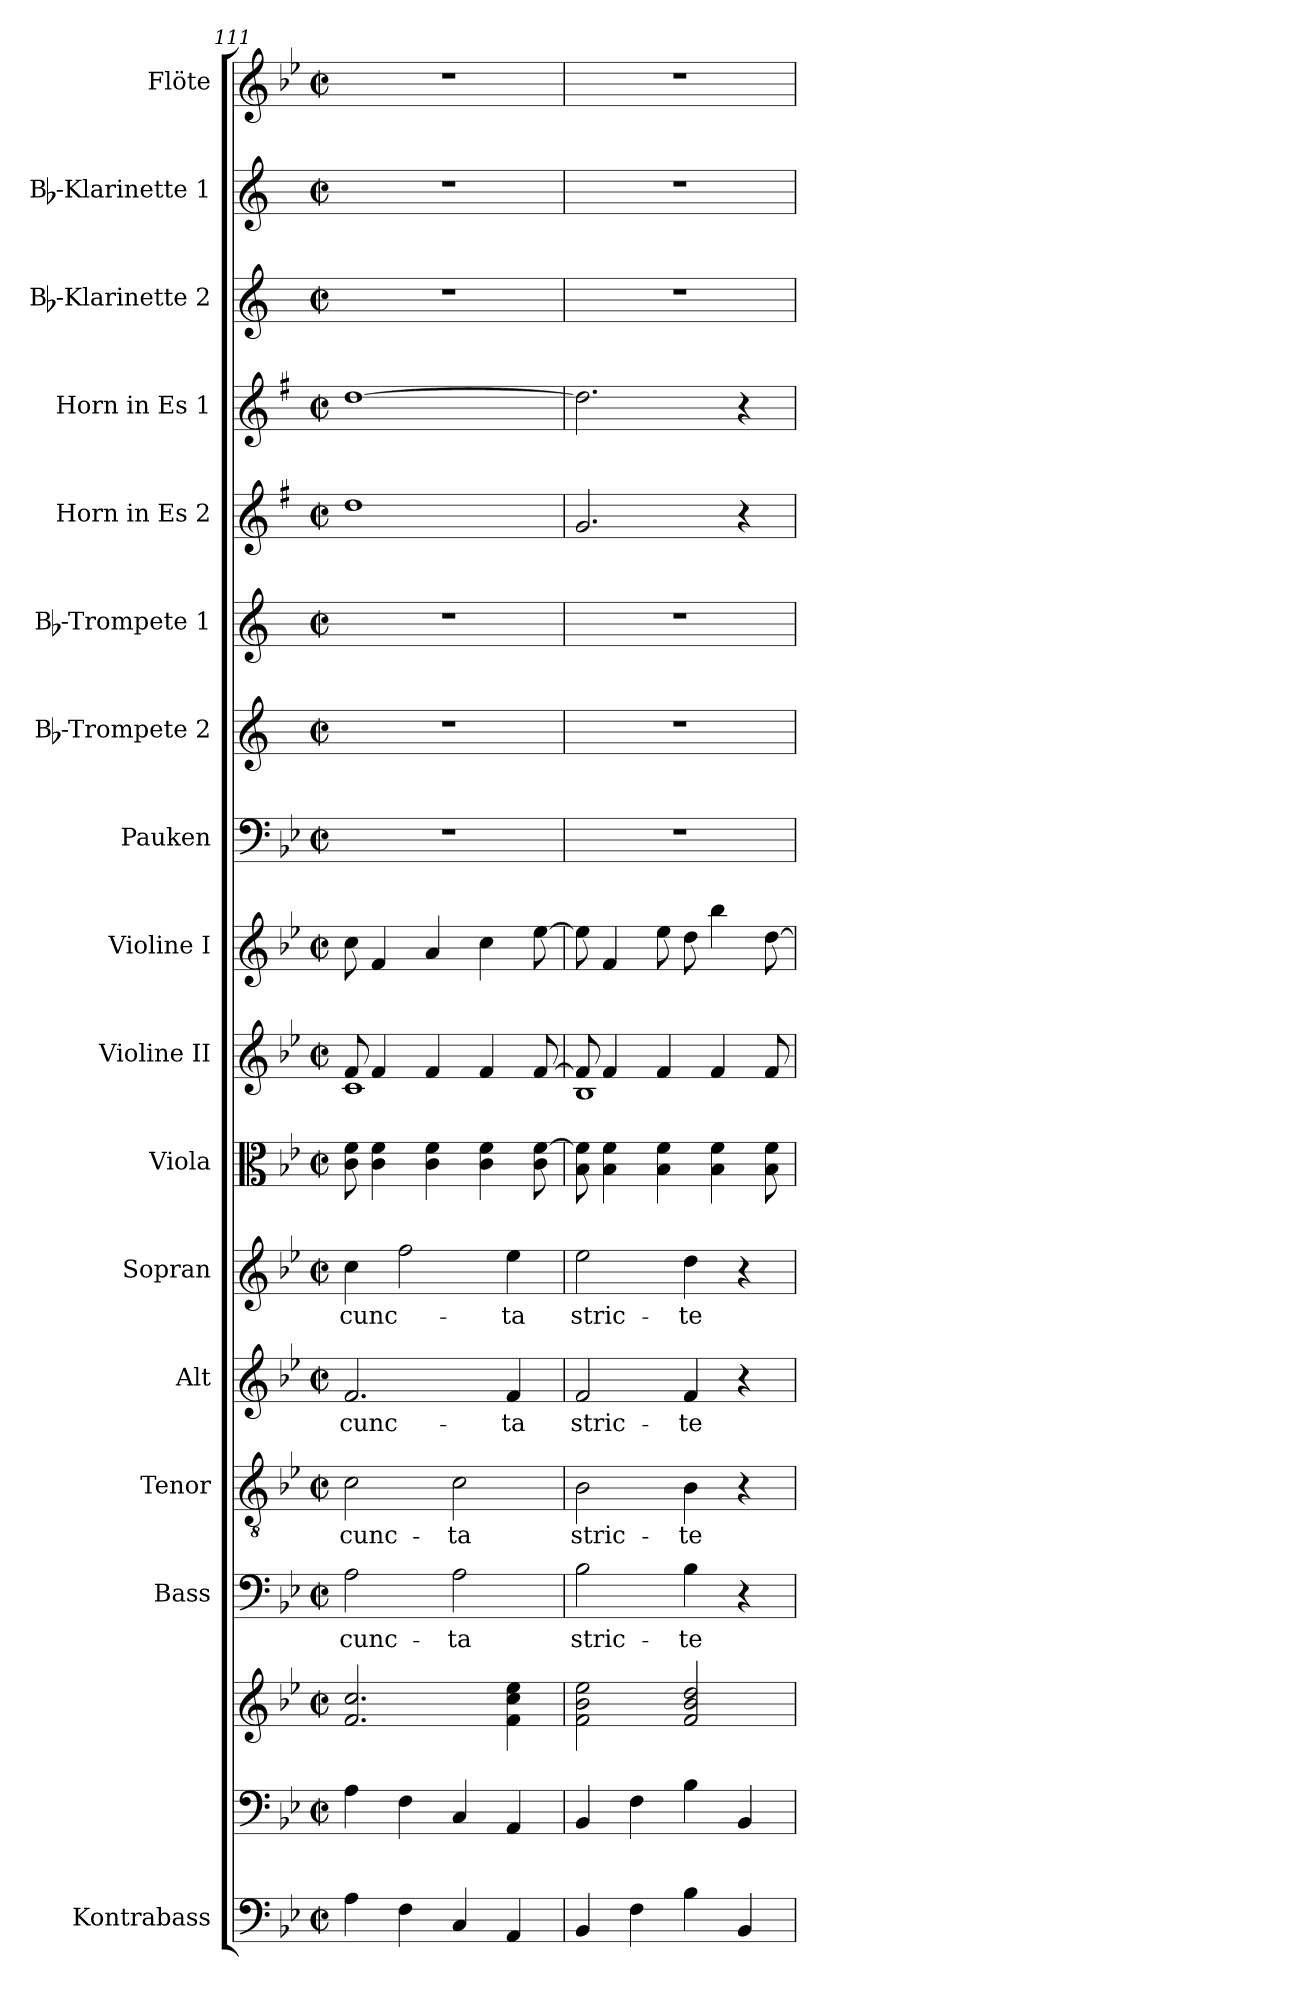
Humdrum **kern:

**kern	**kern	**kern	**kern	**text	**kern	**text	**kern	**text	**kern	**text	**kern	**kern	**kern	**kern	**kern	**kern	**kern	**kern	**kern	**kern	**kern
*part17	*part16	*part16	*part15	*part15	*part14	*part14	*part13	*part13	*part12	*part12	*part11	*part10	*part9	*part8	*part7	*part6	*part5	*part4	*part3	*part2	*part1
*staff18	*staff17	*staff16	*staff15	*staff15	*staff14	*staff14	*staff13	*staff13	*staff12	*staff12	*staff11	*staff10	*staff9	*staff8	*staff7	*staff6	*staff5	*staff4	*staff3	*staff2	*staff1
*I"Kontrabass	*	*	*I"Bass	*	*I"Tenor	*	*I"Alt	*	*I"Sopran	*	*I"Viola	*I"Violine II	*I"Violine I	*I"Pauken	*I"Bb-Trompete 2	*I"Bb-Trompete 1	*I"Horn in Es 2	*I"Horn in Es 1	*I"Bb-Klarinette 2	*I"Bb-Klarinette 1	*I"Flöte
*I'Kb.	*	*	*I'B.	*	*I'T.	*	*I'A.	*	*I'S.	*	*I'Vla.	*I'Vl. II	*I'Vl. I	*I'Pk.	*I'Bb Trp. 2	*I'Bb Trp. 1	*	*	*I'Bb Kl. 2	*I'Bb Kl. 1	*I'Fl.
*clefF4	*clefF4	*clefG2	*clefF4	*	*clefGv2	*	*clefG2	*	*clefG2	*	*clefC3	*clefG2	*clefG2	*clefF4	*clefG2	*clefG2	*clefG2	*clefG2	*clefG2	*clefG2	*clefG2
*ITrd7c12	*	*	*	*	*	*	*	*	*	*	*	*	*	*	*ITrd1c2	*ITrd1c2	*ITrd5c9	*ITrd5c9	*ITrd1c2	*ITrd1c2	*
*k[b-e-]	*k[b-e-]	*k[b-e-]	*k[b-e-]	*	*k[b-e-]	*	*k[b-e-]	*	*k[b-e-]	*	*k[b-e-]	*k[b-e-]	*k[b-e-]	*k[b-e-]	*k[b-e-]	*k[b-e-]	*k[b-e-]	*k[b-e-]	*k[b-e-]	*k[b-e-]	*k[b-e-]
*B-:	*B-:	*B-:	*B-:	*	*B-:	*	*B-:	*	*B-:	*	*B-:	*B-:	*B-:	*B-:	*B-:	*B-:	*B-:	*B-:	*B-:	*B-:	*B-:
*M2/2	*M2/2	*M2/2	*M2/2	*	*M2/2	*	*M2/2	*	*M2/2	*	*M2/2	*M2/2	*M2/2	*M2/2	*M2/2	*M2/2	*M2/2	*M2/2	*M2/2	*M2/2	*M2/2
*met(c|)	*met(c|)	*met(c|)	*met(c|)	*	*met(c|)	*	*met(c|)	*	*met(c|)	*	*met(c|)	*met(c|)	*met(c|)	*met(c|)	*met(c|)	*met(c|)	*met(c|)	*met(c|)	*met(c|)	*met(c|)	*met(c|)
=111	=111	=111	=111	=111	=111	=111	=111	=111	=111	=111	=111	=111	=111	=111	=111	=111	=111	=111	=111	=111	=111
!	!	!	!	!LO:LY:b	!	!LO:LY:b	!	!LO:LY:b	!	!LO:LY:b	!	!	!	!	!	!	!	!	!	!	!
*	*	*	*	*	*	*	*	*	*	*	*	*^	*	*	*	*	*	*	*	*	*
4AA\	4A\	2.f/ 2.cc/	2A\	cunc-	2c\	cunc-	2.f/	cunc-	4cc\	cunc-	8c\ 8f\	8f/	1c	8cc\	1r	1r	1r	1f	[1f	1r	1r	1r
.	.	.	.	.	.	.	.	.	.	.	4c\ 4f\	4f/	.	4f/	.	.	.	.	.	.	.	.
4FF\	4F\	.	.	.	.	.	.	.	2ff\	.	.	.	.	.	.	.	.	.	.	.	.	.
.	.	.	.	.	.	.	.	.	.	.	4c\ 4f\	4f/	.	4a/	.	.	.	.	.	.	.	.
!	!	!	!	!LO:LY:b	!	!LO:LY:b	!	!	!	!	!	!	!	!	!	!	!	!	!	!	!	!
4CC/	4C/	.	2A\	-ta	2c\	-ta	.	.	.	.	.	.	.	.	.	.	.	.	.	.	.	.
.	.	.	.	.	.	.	.	.	.	.	4c\ 4f\	4f/	.	4cc\	.	.	.	.	.	.	.	.
!	!	!	!	!	!	!	!	!LO:LY:b	!	!LO:LY:b	!	!	!	!	!	!	!	!	!	!	!	!
4AAA/	4AA/	4f\ 4cc\ 4ee-\	.	.	.	.	4f/	-ta	4ee-\	-ta	.	.	.	.	.	.	.	.	.	.	.	.
.	.	.	.	.	.	.	.	.	.	.	8c\ [8f\	[>8f/	.	[8ee-\	.	.	.	.	.	.	.	.
=112	=112	=112	=112	=112	=112	=112	=112	=112	=112	=112	=112	=112	=112	=112	=112	=112	=112	=112	=112	=112	=112	=112
!	!	!	!	!LO:LY:b	!	!LO:LY:b	!	!LO:LY:b	!	!LO:LY:b	!	!	!	!	!	!	!	!	!	!	!	!
4BBB-/	4BB-/	2f\ 2b-\ 2ee-\	2B-\	stric-	2B-\	stric-	2f/	stric-	2ee-\	stric-	8B-\ 8f\]	8f/]	1B-	8ee-\]	1r	1r	1r	2.B-/	2.f\]	1r	1r	1r
.	.	.	.	.	.	.	.	.	.	.	4B-\ 4f\	4f/	.	4f/	.	.	.	.	.	.	.	.
4FF\	4F\	.	.	.	.	.	.	.	.	.	.	.	.	.	.	.	.	.	.	.	.	.
.	.	.	.	.	.	.	.	.	.	.	4B-\ 4f\	4f/	.	8ee-\	.	.	.	.	.	.	.	.
!	!	!	!	!LO:LY:b	!	!LO:LY:b	!	!LO:LY:b	!	!LO:LY:b	!	!	!	!	!	!	!	!	!	!	!	!
4BB-\	4B-\	2f/ 2b-/ 2dd/	4B-\	-te	4B-\	-te	4f/	-te	4dd\	-te	.	.	.	8dd\	.	.	.	.	.	.	.	.
.	.	.	.	.	.	.	.	.	.	.	4B-\ 4f\	4f/	.	4bb-\	.	.	.	.	.	.	.	.
4BBB-/	4BB-/	.	4r	.	4r	.	4r	.	4r	.	.	.	.	.	.	.	.	4r	4r	.	.	.
.	.	.	.	.	.	.	.	.	.	.	8B-\ 8f\	8f/	.	[8dd\	.	.	.	.	.	.	.	.
*	*	*	*	*	*	*	*	*	*	*	*	*v	*v	*	*	*	*	*	*	*	*	*
=	=	=	=	=	=	=	=	=	=	=	=	=	=	=	=	=	=	=	=	=	=
*-	*-	*-	*-	*-	*-	*-	*-	*-	*-	*-	*-	*-	*-	*-	*-	*-	*-	*-	*-	*-	*-
